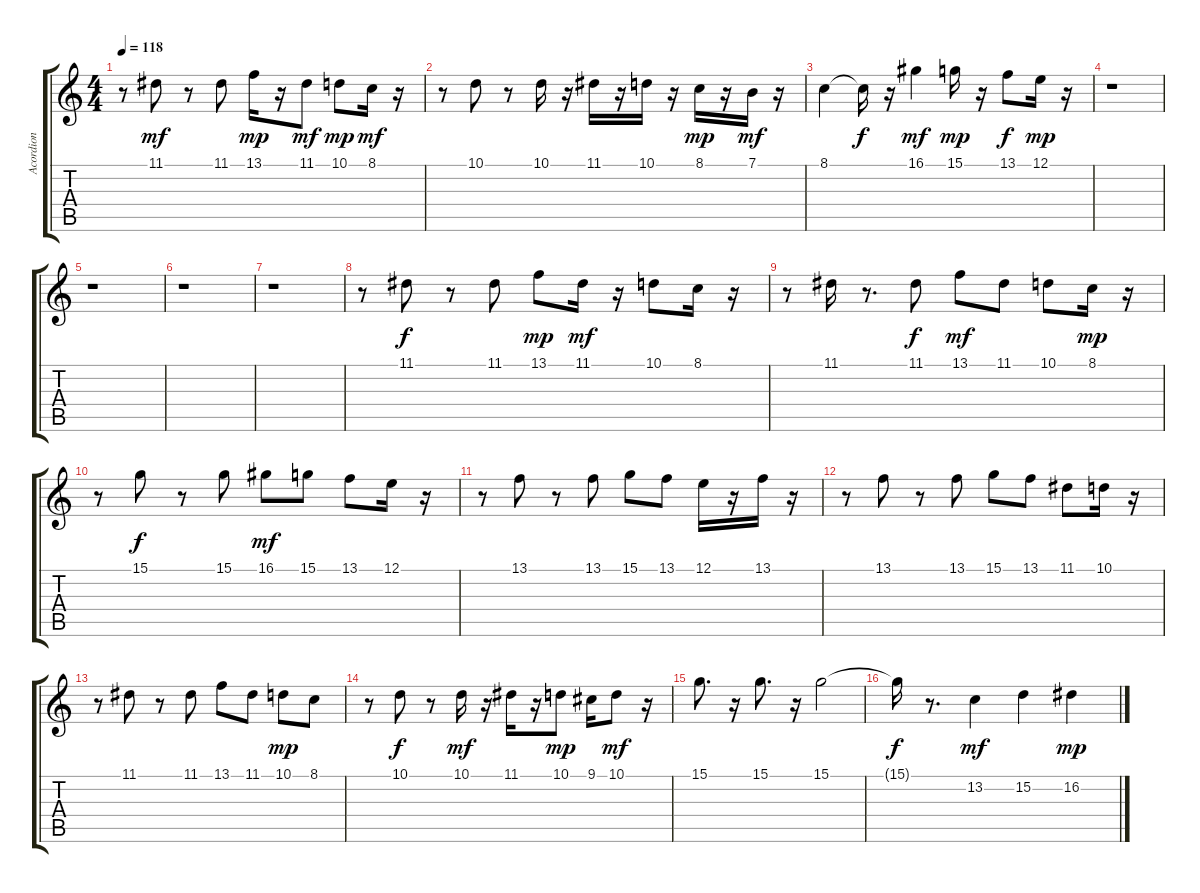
\track ("Acordion" "Acordion") {instrument accordion}
\staff {score tabs}
\tuning (E4 B3 G3 D3 A2 E2) {hide}
\ts (4 4)
\tempo 118
\clef g2
\ks c
r.8{dy mf} 11.1.8 r.8 11.1.8 13.1.16{dy mp} r.16 11.1.8{dy mf} 10.1.8{dy mp} 8.1.16{dy mf} r.16 |
r.8 10.1.8 r.8 10.1.16 r.16 11.1.16 r.16 10.1.16 r.16 8.1.16{dy mp} r.16 7.1.16{dy mf} r.16 |
8.1.4 8.1{t}.16{dy f} r.16 16.1.4{dy mf} 15.1.16{dy mp} r.16 13.1.8{dy f} 12.1.16{dy mp} r.16 |
r.1 |
r.1 |
r.1 |
r.1 |
r.8 11.1.8{dy f} r.8 11.1.8 13.1.8{dy mp} 11.1.16{dy mf} r.16 10.1.8 8.1.16 r.16 |
r.8 11.1.16 r.8{d} 11.1.8{dy f} 13.1.8{dy mf} 11.1.8 10.1.8 8.1.16{dy mp} r.16 |
r.8 15.1.8{dy f} r.8 15.1.8 16.1.8{dy mf} 15.1.8 13.1.8 12.1.16 r.16 |
r.8 13.1.8 r.8 13.1.8 15.1.8 13.1.8 12.1.16 r.16 13.1.16 r.16 |
r.8 13.1.8 r.8 13.1.8 15.1.8 13.1.8 11.1.8 10.1.16 r.16 |
r.8 11.1.8 r.8 11.1.8 13.1.8 11.1.8 10.1.8{dy mp} 8.1.8 |
r.8 10.1.8{dy f} r.8 10.1.16{dy mf} r.16 11.1.16 r.16 10.1.8{dy mp} 9.1.16 10.1.8{dy mf} r.16 |
15.1.8{d} r.16 15.1.8{d} r.16 15.1.2 |
15.1{t}.16{dy f} r.8{d} 13.2.4{dy mf} 15.2.4 16.2.4{dy mp}
